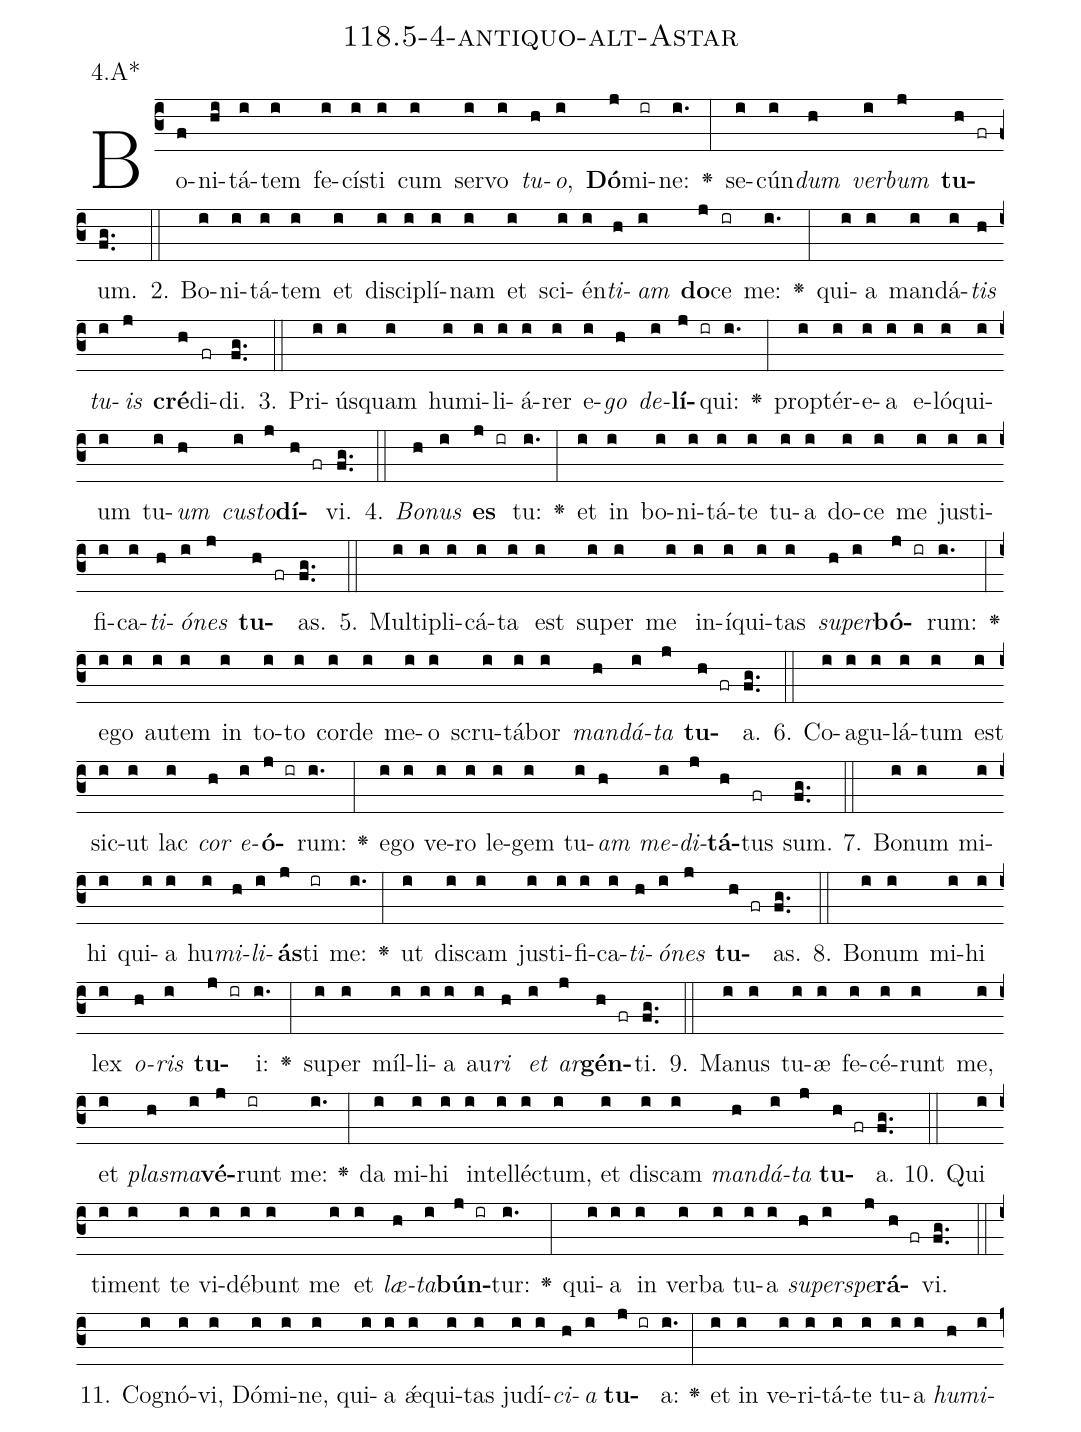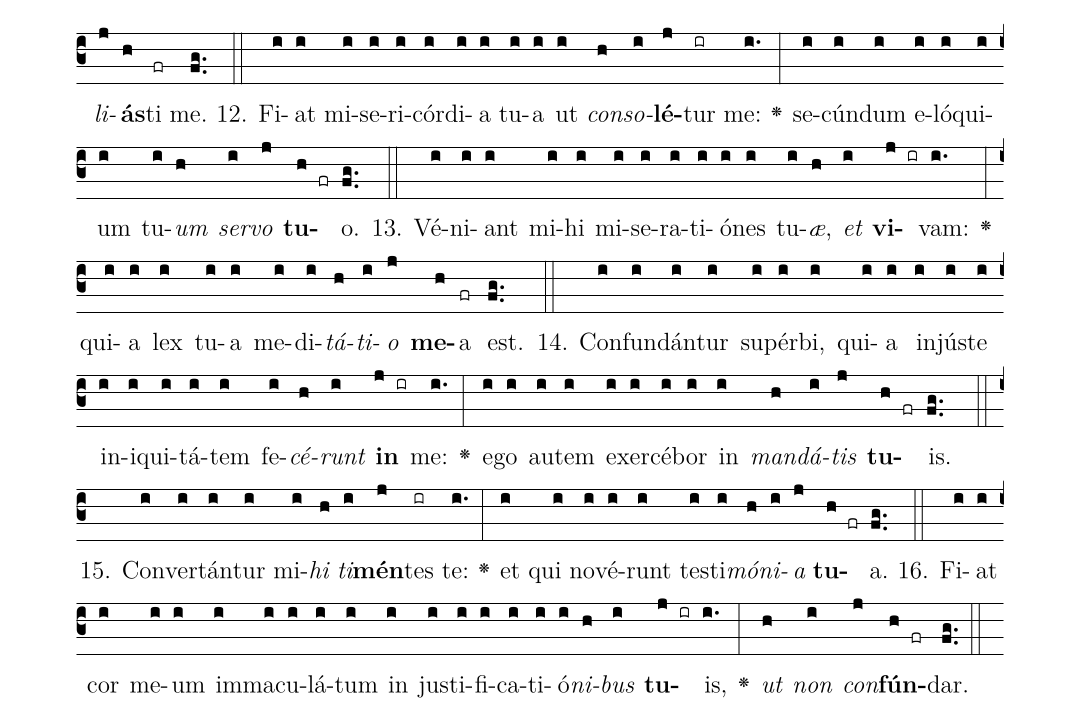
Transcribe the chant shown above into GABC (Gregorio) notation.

name: 118.5-4-antiquo-alt-Astar;
annotation: 4.A*;
%%
(c3)Bo(f)ni(hi)tá(i)tem(i) fe(i)cís(i)ti(i) cum(i) ser(i)vo(i) <i>tu</i>(h)<i>o</i>,(i) <b>Dó</b>(j)mi(ir)ne:(i.) <v>\greheightstar</v>(:) se(i)cún(i)<i>dum</i>(h) <i>ver</i>(i)<i>bum</i>(j) <b>tu</b>(h fr)um.(fg..) (::)
2. Bo(i)ni(i)tá(i)tem(i) et(i) di(i)sci(i)plí(i)nam(i) et(i) sci(i)én(i)<i>ti</i>(h)<i>am</i>(i) <b>do</b>(j)ce(ir) me:(i.) <v>\greheightstar</v>(:) qui(i)a(i) man(i)dá(i)<i>tis</i>(h) <i>tu</i>(i)<i>is</i>(j) <b>cré</b>(h)di(fr)di.(fg..) (::)
3. Pri(i)ús(i)quam(i) hu(i)mi(i)li(i)á(i)rer(i) e(i)<i>go</i>(h) <i>de</i>(i)<b>lí</b>(j ir)qui:(i.) <v>\greheightstar</v>(:) prop(i)tér(i)e(i)a(i) e(i)ló(i)qui(i)um(i) tu(i)<i>um</i>(h) <i>cus</i>(i)<i>to</i>(j)<b>dí</b>(h fr)vi.(fg..) (::)
4. <i>Bo</i>(h)<i>nus</i>(i) <b>es</b>(j ir) tu:(i.) <v>\greheightstar</v>(:) et(i) in(i) bo(i)ni(i)tá(i)te(i) tu(i)a(i) do(i)ce(i) me(i) jus(i)ti(i)fi(i)ca(i)<i>ti</i>(h)<i>ó</i>(i)<i>nes</i>(j) <b>tu</b>(h fr)as.(fg..) (::)
5. Mul(i)ti(i)pli(i)cá(i)ta(i) est(i) su(i)per(i) me(i) in(i)í(i)qui(i)tas(i) <i>su</i>(h)<i>per</i>(i)<b>bó</b>(j ir)rum:(i.) <v>\greheightstar</v>(:) e(i)go(i) au(i)tem(i) in(i) to(i)to(i) cor(i)de(i) me(i)o(i) scru(i)tá(i)bor(i) <i>man</i>(h)<i>dá</i>(i)<i>ta</i>(j) <b>tu</b>(h fr)a.(fg..) (::)
6. Co(i)a(i)gu(i)lá(i)tum(i) est(i) sic(i)ut(i) lac(i) <i>cor</i>(h) <i>e</i>(i)<b>ó</b>(j ir)rum:(i.) <v>\greheightstar</v>(:) e(i)go(i) ve(i)ro(i) le(i)gem(i) tu(i)<i>am</i>(h) <i>me</i>(i)<i>di</i>(j)<b>tá</b>(h)tus(fr) sum.(fg..) (::)
7. Bo(i)num(i) mi(i)hi(i) qui(i)a(i) hu(i)<i>mi</i>(h)<i>li</i>(i)<b>ás</b>(j)ti(ir) me:(i.) <v>\greheightstar</v>(:) ut(i) dis(i)cam(i) jus(i)ti(i)fi(i)ca(i)<i>ti</i>(h)<i>ó</i>(i)<i>nes</i>(j) <b>tu</b>(h fr)as.(fg..) (::)
8. Bo(i)num(i) mi(i)hi(i) lex(i) <i>o</i>(h)<i>ris</i>(i) <b>tu</b>(j ir)i:(i.) <v>\greheightstar</v>(:) su(i)per(i) míl(i)li(i)a(i) au(i)<i>ri</i>(h) <i>et</i>(i) <i>ar</i>(j)<b>gén</b>(h fr)ti.(fg..) (::)
9. Ma(i)nus(i) tu(i)æ(i) fe(i)cé(i)runt(i) me,(i) et(i) <i>plas</i>(h)<i>ma</i>(i)<b>vé</b>(j)runt(ir) me:(i.) <v>\greheightstar</v>(:) da(i) mi(i)hi(i) in(i)tel(i)léc(i)tum,(i) et(i) dis(i)cam(i) <i>man</i>(h)<i>dá</i>(i)<i>ta</i>(j) <b>tu</b>(h fr)a.(fg..) (::)
10. Qui(i) ti(i)ment(i) te(i) vi(i)dé(i)bunt(i) me(i) et(i) <i>læ</i>(h)<i>ta</i>(i)<b>bún</b>(j ir)tur:(i.) <v>\greheightstar</v>(:) qui(i)a(i) in(i) ver(i)ba(i) tu(i)a(i) <i>su</i>(h)<i>per</i>(i)<i>spe</i>(j)<b>rá</b>(h fr)vi.(fg..) (::)
11. Co(i)gnó(i)vi,(i) Dó(i)mi(i)ne,(i) qui(i)a(i) ǽ(i)qui(i)tas(i) ju(i)dí(i)<i>ci</i>(h)<i>a</i>(i) <b>tu</b>(j ir)a:(i.) <v>\greheightstar</v>(:) et(i) in(i) ve(i)ri(i)tá(i)te(i) tu(i)a(i) <i>hu</i>(h)<i>mi</i>(i)<i>li</i>(j)<b>ás</b>(h)ti(fr) me.(fg..) (::)
12. Fi(i)at(i) mi(i)se(i)ri(i)cór(i)di(i)a(i) tu(i)a(i) ut(i) <i>con</i>(h)<i>so</i>(i)<b>lé</b>(j)tur(ir) me:(i.) <v>\greheightstar</v>(:) se(i)cún(i)dum(i) e(i)ló(i)qui(i)um(i) tu(i)<i>um</i>(h) <i>ser</i>(i)<i>vo</i>(j) <b>tu</b>(h fr)o.(fg..) (::)
13. Vé(i)ni(i)ant(i) mi(i)hi(i) mi(i)se(i)ra(i)ti(i)ó(i)nes(i) tu(i)<i>æ</i>,(h) <i>et</i>(i) <b>vi</b>(j ir)vam:(i.) <v>\greheightstar</v>(:) qui(i)a(i) lex(i) tu(i)a(i) me(i)di(i)<i>tá</i>(h)<i>ti</i>(i)<i>o</i>(j) <b>me</b>(h)a(fr) est.(fg..) (::)
14. Con(i)fun(i)dán(i)tur(i) su(i)pér(i)bi,(i) qui(i)a(i) in(i)jús(i)te(i) in(i)i(i)qui(i)tá(i)tem(i) fe(i)<i>cé</i>(h)<i>runt</i>(i) <b>in</b>(j ir) me:(i.) <v>\greheightstar</v>(:) e(i)go(i) au(i)tem(i) ex(i)er(i)cé(i)bor(i) in(i) <i>man</i>(h)<i>dá</i>(i)<i>tis</i>(j) <b>tu</b>(h fr)is.(fg..) (::)
15. Con(i)ver(i)tán(i)tur(i) mi(i)<i>hi</i>(h) <i>ti</i>(i)<b>mén</b>(j)tes(ir) te:(i.) <v>\greheightstar</v>(:) et(i) qui(i) no(i)vé(i)runt(i) tes(i)ti(i)<i>mó</i>(h)<i>ni</i>(i)<i>a</i>(j) <b>tu</b>(h fr)a.(fg..) (::)
16. Fi(i)at(i) cor(i) me(i)um(i) im(i)ma(i)cu(i)lá(i)tum(i) in(i) jus(i)ti(i)fi(i)ca(i)ti(i)ó(i)<i>ni</i>(h)<i>bus</i>(i) <b>tu</b>(j ir)is,(i.) <v>\greheightstar</v>(:) <i>ut</i>(h) <i>non</i>(i) <i>con</i>(j)<b>fún</b>(h fr)dar.(fg..) (::)
